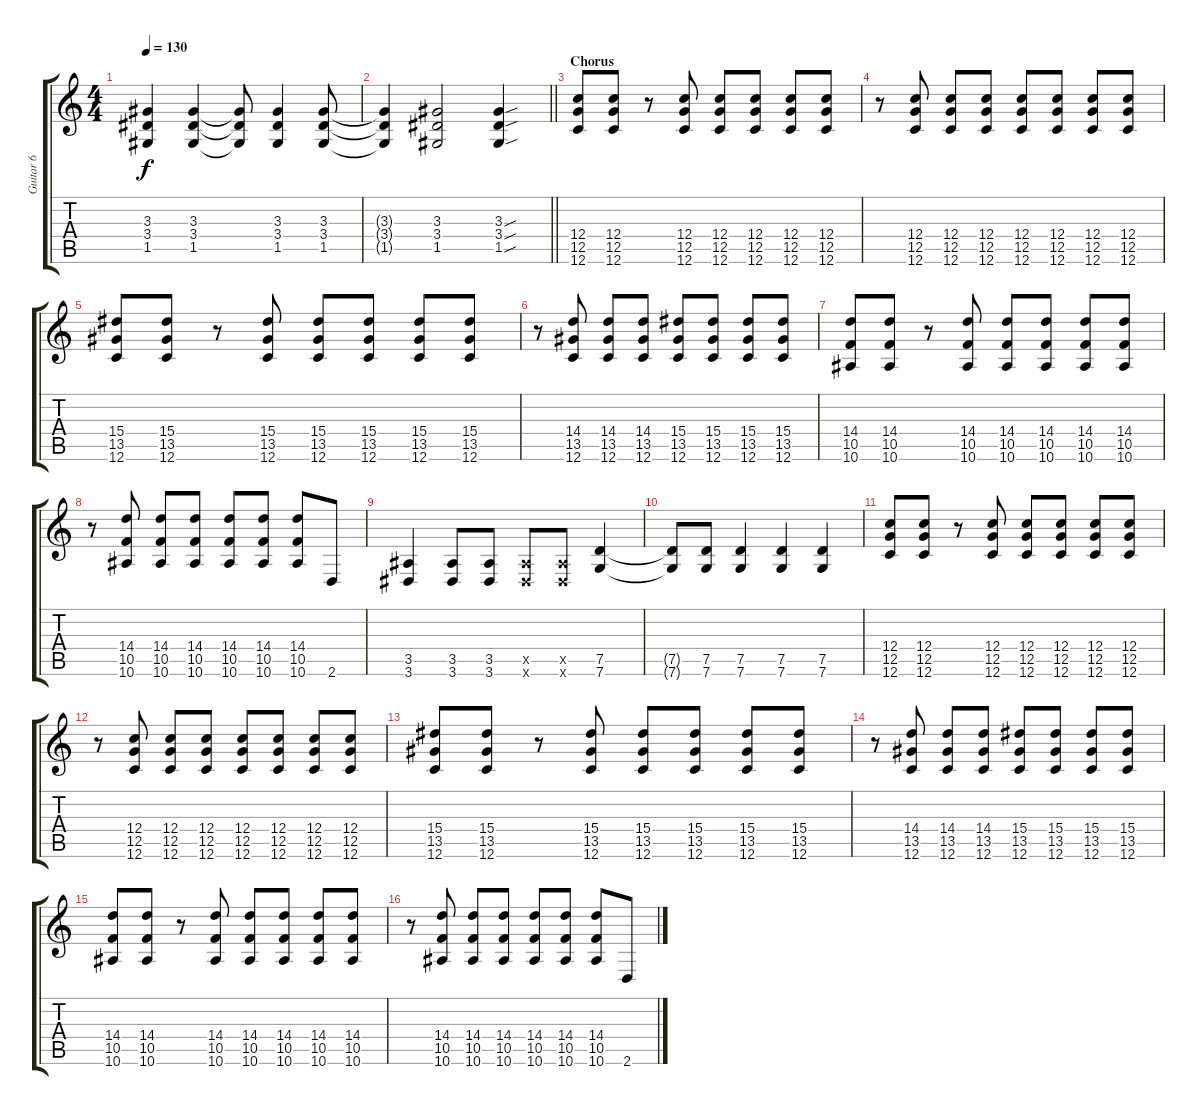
\track ("Guitar 6" "Guitar 6") {instrument distortionguitar}
\staff {score tabs}
\tuning (D4 A3 F3 C3 G2 C2) {hide}
\ts (4 4)
\tempo 130
\clef g2
\ks c
(3.3 3.4 1.5).4{dy f} (3.3 3.4 1.5).4 (3.3{t} 3.4{t} 1.5{t}).8 (3.3 3.4 1.5).4 (3.3 3.4 1.5).8 |
\barLineRight lightlight
(3.3{t} 3.4{t} 1.5{t}).4 (3.3 3.4 1.5).2 (3.3{sou} 3.4{sou} 1.5{sou}).4 |
\section ("" "Chorus")
(12.4 12.5 12.6).8 (12.4 12.5 12.6).8 r.8 (12.4 12.5 12.6).8 (12.4 12.5 12.6).8 (12.4 12.5 12.6).8 (12.4 12.5 12.6).8 (12.4 12.5 12.6).8 |
r.8 (12.4 12.5 12.6).8 (12.4 12.5 12.6).8 (12.4 12.5 12.6).8 (12.4 12.5 12.6).8 (12.4 12.5 12.6).8 (12.4 12.5 12.6).8 (12.4 12.5 12.6).8 |
(15.4 13.5 12.6).8 (15.4 13.5 12.6).8 r.8 (15.4 13.5 12.6).8 (15.4 13.5 12.6).8 (15.4 13.5 12.6).8 (15.4 13.5 12.6).8 (15.4 13.5 12.6).8 |
r.8 (14.4 13.5 12.6).8 (14.4 13.5 12.6).8 (14.4 13.5 12.6).8 (15.4 13.5 12.6).8 (15.4 13.5 12.6).8 (15.4 13.5 12.6).8 (15.4 13.5 12.6).8 |
(14.4 10.5 10.6).8 (14.4 10.5 10.6).8 r.8 (14.4 10.5 10.6).8 (14.4 10.5 10.6).8 (14.4 10.5 10.6).8 (14.4 10.5 10.6).8 (14.4 10.5 10.6).8 |
r.8 (14.4 10.5 10.6).8 (14.4 10.5 10.6).8 (14.4 10.5 10.6).8 (14.4 10.5 10.6).8 (14.4 10.5 10.6).8 (14.4 10.5 10.6).8 2.6.8 |
(3.5 3.6).4 (3.5 3.6).8 (3.5 3.6).8 (3.5{x} 3.6{x}).8 (3.5{x} 3.6{x}).8 (7.5 7.6).4 |
(7.5{t} 7.6{t}).8 (7.5 7.6).8 (7.5 7.6).4 (7.5 7.6).4 (7.5 7.6).4 |
(12.4 12.5 12.6).8 (12.4 12.5 12.6).8 r.8 (12.4 12.5 12.6).8 (12.4 12.5 12.6).8 (12.4 12.5 12.6).8 (12.4 12.5 12.6).8 (12.4 12.5 12.6).8 |
r.8 (12.4 12.5 12.6).8 (12.4 12.5 12.6).8 (12.4 12.5 12.6).8 (12.4 12.5 12.6).8 (12.4 12.5 12.6).8 (12.4 12.5 12.6).8 (12.4 12.5 12.6).8 |
(15.4 13.5 12.6).8 (15.4 13.5 12.6).8 r.8 (15.4 13.5 12.6).8 (15.4 13.5 12.6).8 (15.4 13.5 12.6).8 (15.4 13.5 12.6).8 (15.4 13.5 12.6).8 |
r.8 (14.4 13.5 12.6).8 (14.4 13.5 12.6).8 (14.4 13.5 12.6).8 (15.4 13.5 12.6).8 (15.4 13.5 12.6).8 (15.4 13.5 12.6).8 (15.4 13.5 12.6).8 |
(14.4 10.5 10.6).8 (14.4 10.5 10.6).8 r.8 (14.4 10.5 10.6).8 (14.4 10.5 10.6).8 (14.4 10.5 10.6).8 (14.4 10.5 10.6).8 (14.4 10.5 10.6).8 |
r.8 (14.4 10.5 10.6).8 (14.4 10.5 10.6).8 (14.4 10.5 10.6).8 (14.4 10.5 10.6).8 (14.4 10.5 10.6).8 (14.4 10.5 10.6).8 2.6.8
